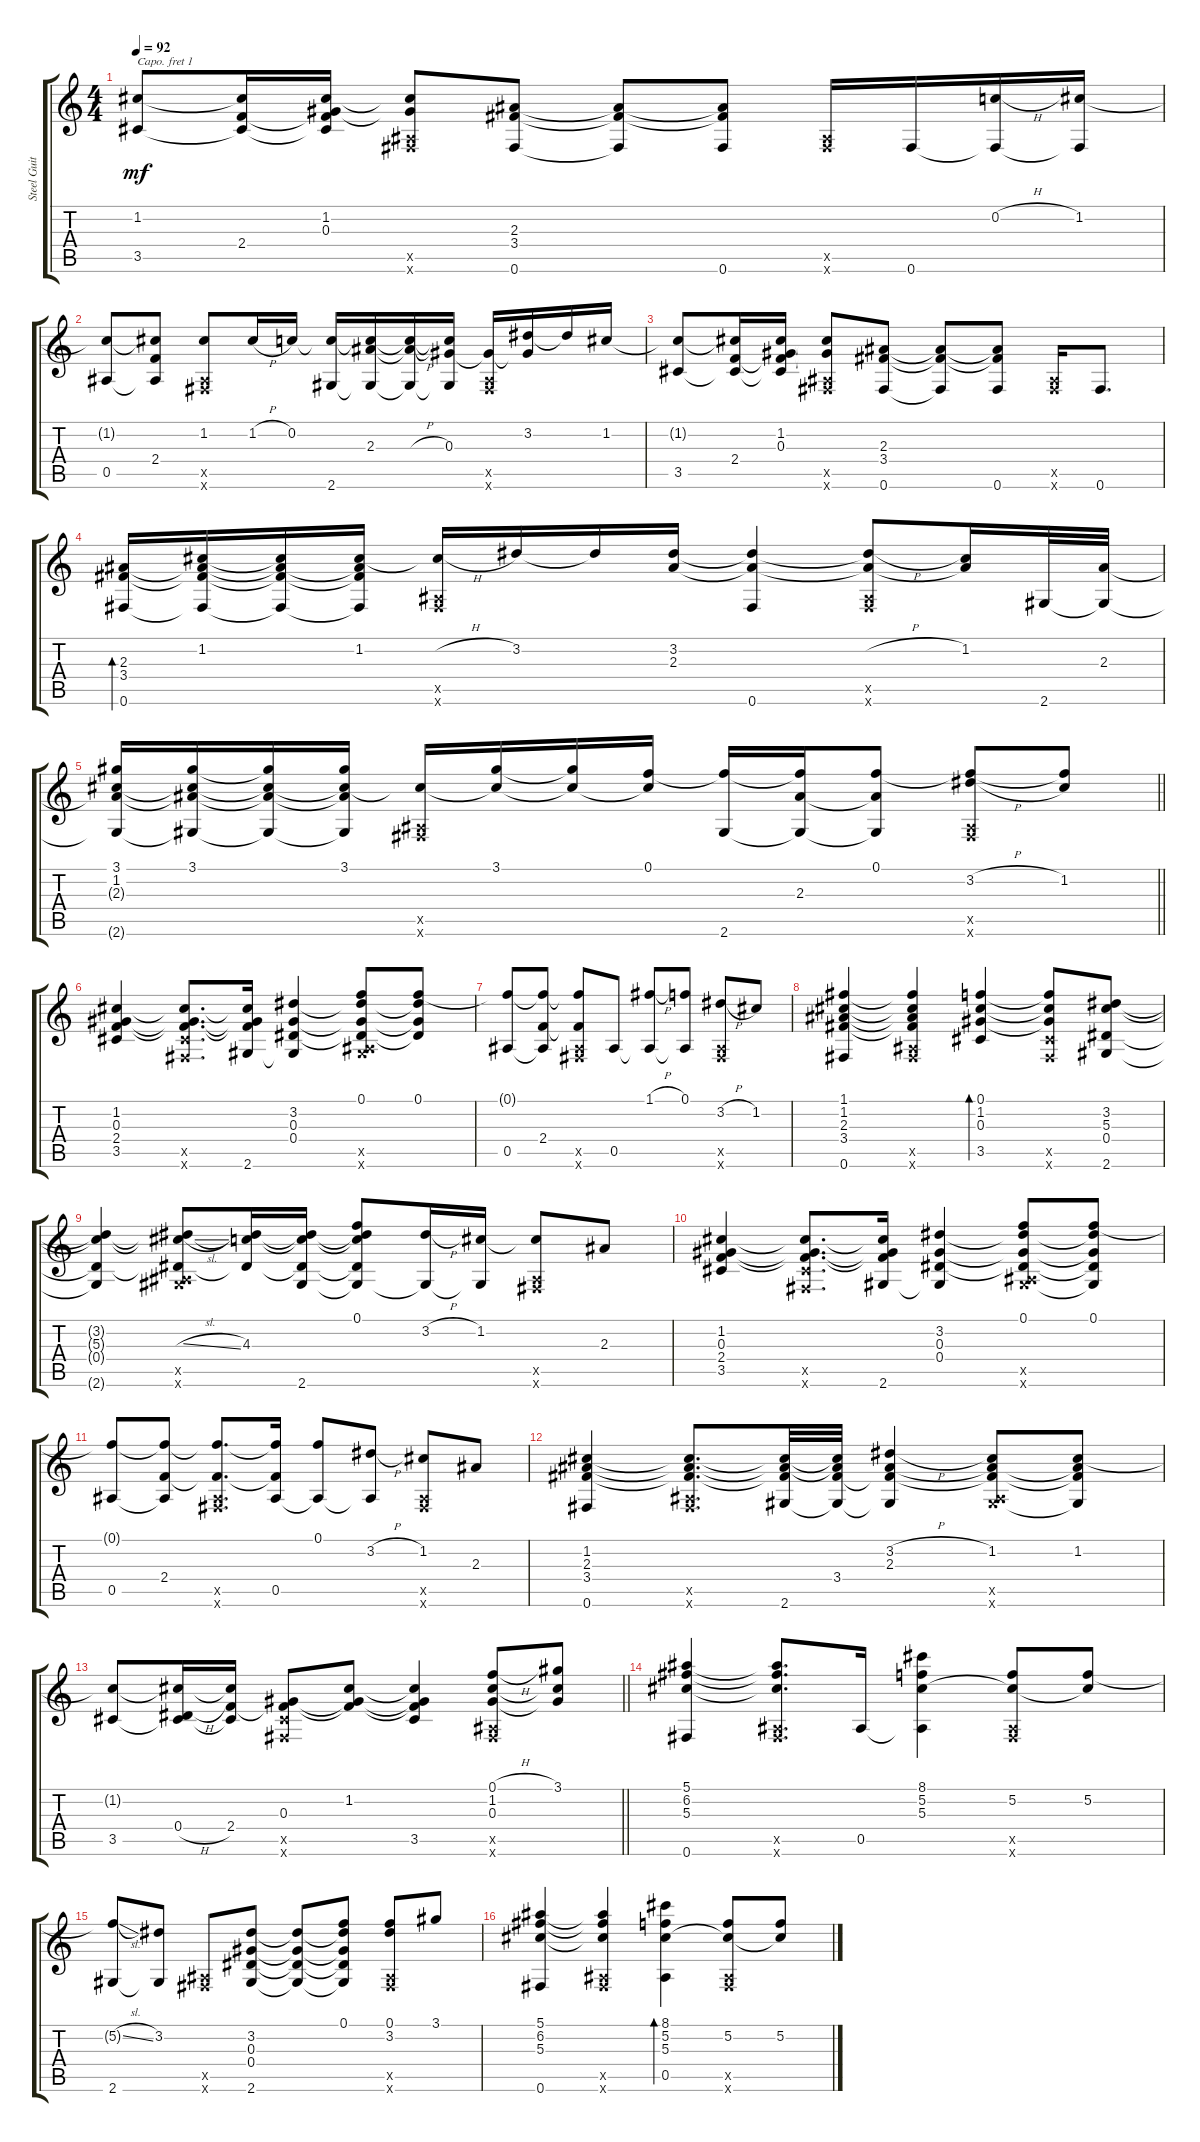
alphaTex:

\track ("Steel Guitar" "Steel Guit") {instrument acousticguitarsteel}
\staff {score tabs}
\capo 1
\tuning (E4 B3 G3 D3 A2 F2) {hide}
\ts (4 4)
\tempo 92
\clef g2
\ks c
(1.2{t} 3.5).8{dy mf} (1.2{t} 2.4 3.5{t}).16 (1.2 0.3 2.4{t} 3.5{t}).16 (1.2{t} 0.3{t} 0.5{x} 0.6{x}).8 (2.3 3.4 0.6).8 (2.3{t} 3.4{t} 0.6{t}).8 (2.3{t} 3.4{t} 0.6).8 (0.5{x} 0.6{x}).16 0.6.16 (0.2{h} 0.6{t}).16 (1.2 0.6{t}).16 |
(1.2{t} 0.5).8 (1.2{t} 2.4 0.5{t}).8 (1.2 0.5{x} 0.6{x}).8 1.2{h}.16 0.2.16 (0.2{t} 2.6).16 (0.2{t} 2.3 2.6{t}).16 (0.2{t} 2.3{h t} 2.6{t}).16 (0.2{t} 0.3 2.6{t}).16 (0.3{t} 0.5{x} 0.6{x}).16 (3.2 0.3{t}).16 3.2{t}.16 1.2.16 |
(1.2{t} 3.5).8 (1.2{t} 2.4 3.5{t}).16 (1.2 0.3 2.4{t} 3.5{t}).16 (1.2{t} 0.3{t} 0.5{x} 0.6{x}).8 (2.3 3.4 0.6).8 (2.3{t} 3.4{t} 0.6{t}).8 (2.3{t} 3.4{t} 0.6).8 (0.5{x} 0.6{x}).16 0.6.8{d} |
(2.3 3.4 0.6).16{bd 60} (1.2 2.3{t} 3.4{t} 0.6{t}).16 (1.2{t} 2.3{t} 3.4{t} 0.6{t}).16 (1.2 2.3{t} 3.4{t} 0.6{t}).16 (1.2{h t} 0.5{x} 0.6{x}).16 3.2.16 3.2{t}.16 (3.2 2.3).16 (3.2{t} 2.3{t} 0.6).4 (3.2{h t} 2.3{t} 0.5{x} 0.6{x}).8 (1.2 2.3{t}).16 2.6.32 (2.3 2.6{t}).32 |
\barLineRight lightlight
(3.1 1.2 2.3{t} 2.6{t}).16 (3.1 1.2{t} 2.3{t} 2.6{t}).16 (3.1{t} 1.2{t} 2.3{t} 2.6{t}).16 (3.1 1.2{t} 2.3{t} 2.6{t}).16 (1.2{t} 0.5{x} 0.6{x}).16 (3.1 1.2{t}).16 (3.1{t} 1.2{t}).16 (0.1 1.2{t}).16 (0.1{t} 2.6).16 (0.1{t} 2.3 2.6{t}).16 (0.1 2.3{t} 2.6{t}).8 (0.1{t} 3.2{h} 0.5{x} 0.6{x}).8 (0.1{t} 1.2).8 |
(1.2 0.3 2.4 3.5).4 (1.2{t} 0.3{t} 2.4{t} 3.5{x} 0.6{x}).8{d} (1.2{t} 0.3{t} 2.4{t} 2.6).16 (3.2 0.3 0.4 2.6{t}).4 (0.1 3.2{t} 0.3{t} 0.4{t} 0.5{x} 2.6{x}).8 (0.1 3.2{t} 0.3{t} 0.4{t}).8 |
(0.1{t} 0.5).8 (0.1{t} 2.4 0.5{t}).8 (0.1{t} 2.4{t} 0.5{x} 0.6{x}).8 0.5.8 (1.1{h} 0.5{t}).8 (0.1 0.5{t}).8 (3.2{h} 0.5{x} 0.6{x}).8 1.2.8 |
(1.1 1.2 2.3 3.4 0.6).4 (1.1{t} 1.2{t} 2.3{t} 3.4{t} 0.5{x} 0.6{x}).4 (0.1 1.2 0.3 3.5).4{bd 120} (0.1{t} 1.2{t} 0.3{t} 3.5{x} 0.6{x}).8 (3.2 5.3 0.4 2.6).8 |
(3.2{t} 5.3{t} 0.4{t} 2.6{t}).4 (3.2{t} 5.3{sl t} 0.4{t} 0.5{x} 2.6{x}).8 (3.2{t} 4.3 0.4{t}).16 (3.2{t} 4.3{t} 0.4{t} 2.6).16 (0.1 3.2{t} 4.3{t} 0.4{t} 2.6{t}).8 (3.2{h} 2.6{t}).16 (1.2 2.6{t}).16 (1.2{t} 0.5{x} 0.6{x}).8 2.3.8 |
(1.2 0.3 2.4 3.5).4 (1.2{t} 0.3{t} 2.4{t} 3.5{x} 0.6{x}).8{d} (1.2{t} 0.3{t} 2.4{t} 2.6).16 (3.2 0.3 0.4 2.6{t}).4 (0.1 3.2{t} 0.3{t} 0.4{t} 0.5{x} 2.6{x}).8 (0.1 3.2{t} 0.3{t} 0.4{t} 2.6{t}).8 |
(0.1{t} 0.5).8 (0.1{t} 2.4 0.5{t}).8 (0.1{t} 2.4{t} 0.5{x} 0.6{x}).8{d} (0.1{t} 2.4{t} 0.5).16 (0.1 0.5{t}).8 (3.2{h} 0.5{t}).8 (1.2 0.5{x} 0.6{x}).8 2.3.8 |
(1.2 2.3 3.4 0.6).4 (1.2{t} 2.3{t} 3.4{t} 0.5{x} 0.6{x}).8{d} (1.2{t} 2.3{t} 3.4{t} 2.6).32 (1.2{t} 2.3{t} 3.4 2.6{t}).32 (3.2{h} 2.3 3.4{t} 2.6{t}).4 (1.2 2.3{t} 3.4{t} 0.5{x} 2.6{x}).8 (1.2 2.3{t} 3.4{t} 2.6{t}).8 |
\barLineRight lightlight
(1.2{t} 3.5).8 (1.2{t} 0.4{h} 3.5{t}).16 (1.2{t} 2.4 3.5{t}).16 (0.3 2.4{t} 3.5{x} 0.6{x}).8 (1.2 0.3{t} 2.4{t}).8 (1.2{t} 0.3{t} 2.4{t} 3.5).4 (0.1{h} 1.2 0.3 0.5{x} 0.6{x}).8 (3.1 1.2{t} 0.3{t}).8 |
(5.1 6.2 5.3 0.6).4 (5.1{t} 6.2{t} 5.3{t} 0.5{x} 0.6{x}).8{d} 0.5.16 (8.1 5.2 5.3 0.5{t}).4 (5.2 5.3{t} 0.5{x} 0.6{x}).8 (5.2 5.3{t}).8 |
(5.2{sl t} 2.6).8 (3.2 2.6{t}).8 (0.5{x} 0.6{x}).8 (3.2 0.3 0.4 2.6).8 (3.2{t} 0.3{t} 0.4{t} 2.6{t}).8 (0.1 3.2{t} 0.3{t} 0.4{t} 2.6{t}).8 (0.1 3.2 0.5{x} 0.6{x}).8 3.1.8 |
(5.1 6.2 5.3 0.6).4 (5.1{t} 6.2{t} 5.3{t} 0.5{x} 0.6{x}).4 (8.1 5.2 5.3 0.5).4{bd 120} (5.2 5.3{t} 0.5{x} 0.6{x}).8 (5.2 5.3{t}).8
